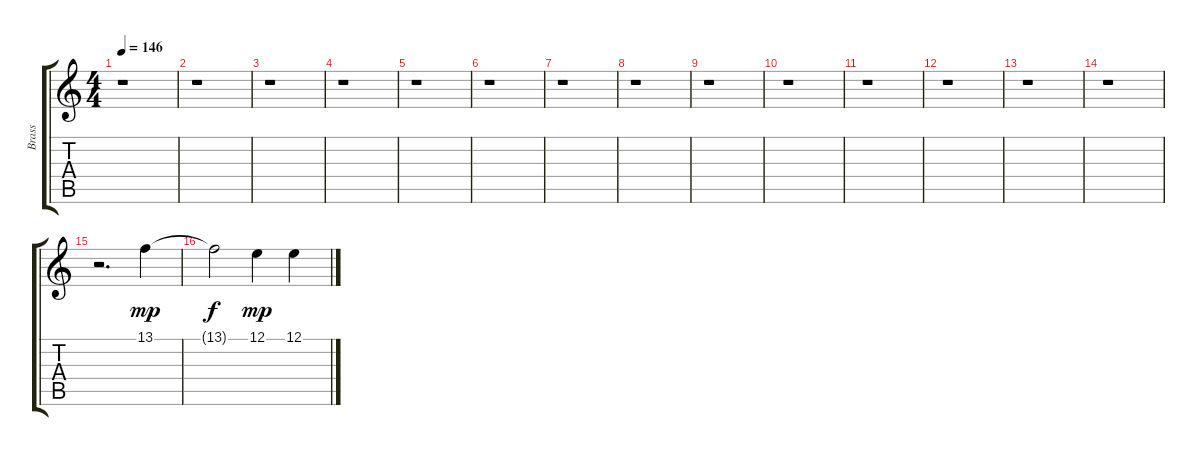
\track ("Brass" "Brass") {instrument synthstrings2}
\staff {score tabs}
\tuning (E4 B3 G3 D3 A2 E2) {hide}
\ts (4 4)
\tempo 146
\clef g2
\ks c
r.1{dy f} |
r.1 |
r.1 |
r.1 |
r.1 |
r.1 |
r.1 |
r.1 |
r.1 |
r.1 |
r.1 |
r.1 |
r.1 |
r.1 |
r.2{d} 13.1.4{dy mp} |
13.1{t}.2{dy f} 12.1.4{dy mp} 12.1.4
